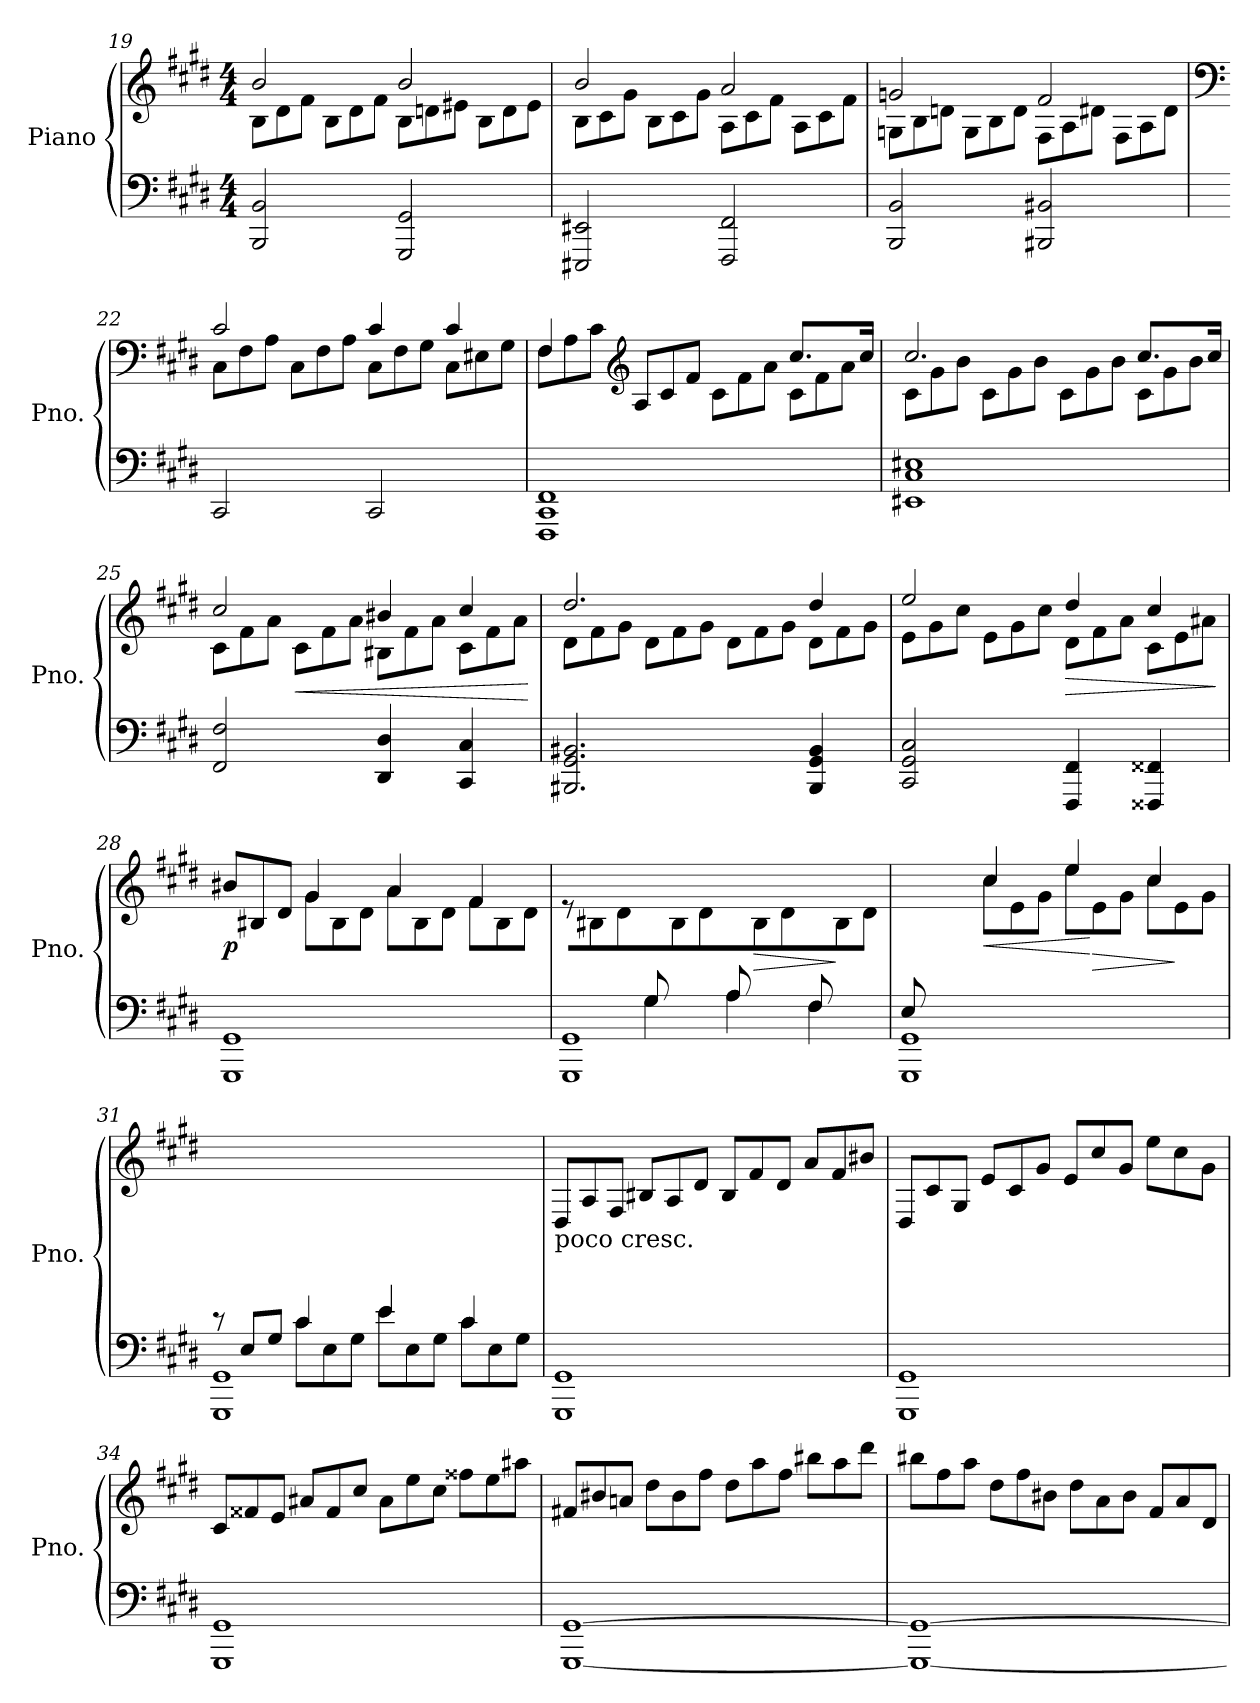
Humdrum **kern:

**kern	**kern	**dynam
*part1	*part1	*part1
*staff2	*staff1	*staff1/2
*I"Piano	*	*
*I'Pno.	*	*
!!LO:LB:g=z
*clefF4	*clefG2	*
*k[f#c#g#d#]	*k[f#c#g#d#]	*
*M4/4	*M4/4	*
*	*Xtuplet	*
=19	=19	=19
*	*^	*
2BBB/ 2BB/	12B\L	2b/	.
.	12d#\	.	.
.	12f#\J	.	.
.	12B\L	.	.
.	12d#\	.	.
.	12f#\J	.	.
2GGG#/ 2GG#/	12B\L	2b/	.
.	12dn\	.	.
.	12e#X\J	.	.
.	12B\L	.	.
.	12d\	.	.
.	12e#\J	.	.
!!LO:LB:g=z	!!
=20	=20	=20	=20
2EEE#X/ 2EE#X/	12B\L	2b/	.
.	12c#\	.	.
.	12g#\J	.	.
.	12B\L	.	.
.	12c#\	.	.
.	12g#\J	.	.
2FFF#/ 2FF#/	12A\L	2a/	.
.	12c#\	.	.
.	12f#\J	.	.
.	12A\L	.	.
.	12c#\	.	.
.	12f#\J	.	.
=21	=21	=21	=21
2BBB/ 2BB/	12Gn\L	2gn/	.
.	12B\	.	.
.	12dn\J	.	.
.	12G\L	.	.
.	12B\	.	.
.	12d\J	.	.
2BBB#X/ 2BB#X/	12F#\L	2f#/	.
.	12A\	.	.
.	12d#X\J	.	.
.	12F#\L	.	.
.	12A\	.	.
.	12d#\J	.	.
=22	=22	=22	=22
*	*clefF4	*	*
2CC#/	12C#\L	2c#/	.
.	12F#\	.	.
.	12A\J	.	.
.	12C#\L	.	.
.	12F#\	.	.
.	12A\J	.	.
2CC#/	12C#\L	4c#/	.
.	12F#\	.	.
.	12G#\J	.	.
.	12C#\L	4c#/	.
.	12E#X\	.	.
.	12G#\J	.	.
!!LO:LB:g=z	!!
=23	=23	=23	=23
1FFF# 1CC# 1FF#	12F#\L	4F#/	.
.	12A\	.	.
.	12c#\J	.	.
*	*clefG2	*	*
.	12A/L	2ryy	.
.	12c#/	.	.
.	12f#/J	.	.
.	12c#\L	.	.
.	12f#\	.	.
.	12a\J	.	.
.	12c#\L	8.cc#/L	.
.	12f#\	.	.
.	12a\J	.	.
.	.	16cc#/Jk	.
=24	=24	=24	=24
1EE#X 1C# 1E#X	12c#\L	2.cc#/	.
.	12g#\	.	.
.	12b\J	.	.
.	12c#\L	.	.
.	12g#\	.	.
.	12b\J	.	.
.	12c#\L	.	.
.	12g#\	.	.
.	12b\J	.	.
.	12c#\L	8.cc#/L	.
.	12g#\	.	.
.	12b\J	.	.
.	.	16cc#/Jk	.
=25	=25	=25	=25
2FF#/ 2F#/	12c#\L	2cc#/	.
.	12f#\	.	.
.	12a\J	.	.
!	!	!	!LO:HP:b
.	12c#\L	.	<
.	12f#\	.	.
.	12a\J	.	.
4DD#/ 4D#/	12B#X\L	4b#X/	.
.	12f#\	.	.
.	12a\J	.	.
4CC#/ 4C#/	12c#\L	4cc#/	.
.	12f#\	.	.
.	12a\J	.	.
*	*v	*v	*
.	.	[
!!LO:LB:g=z
=26	=26	=26
*	*^	*
2.BBB#X/ 2.GG#/ 2.BB#X/	12d#\L	2.dd#/	.
.	12f#\	.	.
.	12g#\J	.	.
.	12d#\L	.	.
.	12f#\	.	.
.	12g#\J	.	.
.	12d#\L	.	.
.	12f#\	.	.
.	12g#\J	.	.
4BBB#/ 4GG#/ 4BB#/	12d#\L	4dd#/	.
.	12f#\	.	.
.	12g#\J	.	.
!!LO:LB:g=z	!!
=27	=27	=27	=27
2CC#/ 2GG#/ 2C#/	12e\L	2ee/	.
.	12g#\	.	.
.	12cc#\J	.	.
.	12e\L	.	.
.	12g#\	.	.
.	12cc#\J	.	.
!	!	!	!LO:HP:b
4FFF#/ 4FF#/	12d#\L	4dd#/	>
.	12f#\	.	.
.	12a\J	.	.
4FFF##X/ 4FF##X/	12c#\L	4cc#/	.
.	12e\	.	.
.	12a#X\J	.	.
*	*v	*v	*
.	.	]
=28	=28	=28
*	*^	*
!	!	!	!LO:DY:b
1GGG# 1GG#	12b#X/L	4ryy	p
.	12B#X/	.	.
.	12d#/J	.	.
.	12g#\L	4g#/	.
.	12B#\	.	.
.	12d#\J	.	.
.	12a\L	4a/	.
.	12B#\	.	.
.	12d#\J	.	.
.	12f#\L	4f#/	.
.	12B#\	.	.
.	12d#\J	.	.
*	*v	*v	*
=29	=29	=29
*^	*	*
*	*^	*	*
4ryy	4ryy	1GGG# 1GG#	12re	.
.	.	.	12B#X/L	.
.	.	.	12d#/J	.
*Xtuplet	*	*	*	*
12G#/L	4G#\	.	12ryy	.
6ryy	.	.	12B#\	.
.	.	.	12d#\J	.
12A/L	4A\	.	12ryy	.
!	!	!	!	!LO:HP:b
6ryy	.	.	12B#\	>
.	.	.	12d#\J	.
12F#/L	4F#\	.	12ryy	.
6ryy	.	.	12B#\	]
.	.	.	12d#\J	.
*	*v	*v	*	*
!!LO:PB:g=z
=30	=30	=30	=30
*	*	*^	*
12E/L	1GGG# 1GG#	12ryy	4ryy	.
12%11ryy	.	12e\	.	.
.	.	12g#\J	.	.
!	!	!	!	!LO:HP:b
.	.	12cc#\L	4cc#/	<
.	.	12e\	.	.
.	.	12g#\J	.	.
.	.	12ee\L	4ee/	.
!	!	!	!	!LO:HP:n=1:b
.	.	12e\	.	[ >
.	.	12g#\J	.	.
.	.	12cc#\L	4cc#/	.
.	.	12e\	.	]
.	.	12g#\J	.	.
*	*	*v	*v	*
!!LO:LB:g=z
=31	=31	=31	=31
*	*^	*	*
12ryy	4ryy	1GGG# 1GG#	12rGGGG	.
12E/L	.	.	12%11ryy	.
12G#/J	.	.	.	.
12c#\L	4c#/	.	.	.
12E\	.	.	.	.
12G#\J	.	.	.	.
12e\L	4e/	.	.	.
12E\	.	.	.	.
12G#\J	.	.	.	.
12c#\L	4c#/	.	.	.
12E\	.	.	.	.
12G#\J	.	.	.	.
*v	*v	*v	*	*
=32	=32	=32
!	!LO:TX:b:t=poco cresc.	!
1GGG# 1GG#	12D#/L	.
.	12A/	.
.	12F#/J	.
.	12B#X/L	.
.	12A/	.
.	12d#/J	.
.	12B#/L	.
.	12f#/	.
.	12d#/J	.
.	12a/L	.
.	12f#/	.
.	12b#X/J	.
=33	=33	=33
1GGG# 1GG#	12D#/L	.
.	12c#/	.
.	12G#/J	.
.	12e/L	.
.	12c#/	.
.	12g#/J	.
.	12e/L	.
.	12cc#/	.
.	12g#/J	.
.	12ee\L	.
.	12cc#\	.
.	12g#\J	.
!!LO:LB:g=z
=34	=34	=34
1GGG# 1GG#	12c#/L	.
.	12f##X/	.
.	12e/J	.
.	12a#X/L	.
.	12f##/	.
.	12cc#/J	.
.	12a#\L	.
.	12ee\	.
.	12cc#\J	.
.	12ff##X\L	.
.	12ee\	.
.	12aa#X\J	.
!!LO:PB:g=z
=35	=35	=35
[1GGG# [1GG#	12f#X/L	.
.	12b#X/	.
.	12an/J	.
.	12dd#\L	.
.	12b#\	.
.	12ff#\J	.
.	12dd#\L	.
.	12aa\	.
.	12ff#\J	.
.	12bb#X\L	.
.	12aa\	.
.	12ddd#\J	.
=36	=36	=36
1GGG#_ 1GG#_	12bb#X\L	.
.	12ff#\	.
.	12aa\J	.
.	12dd#\L	.
.	12ff#\	.
.	12b#X\J	.
.	12dd#\L	.
.	12a\	.
.	12b#\J	.
.	12f#/L	.
.	12a/	.
.	12d#/J	.
=	=	=
*-	*-	*-
